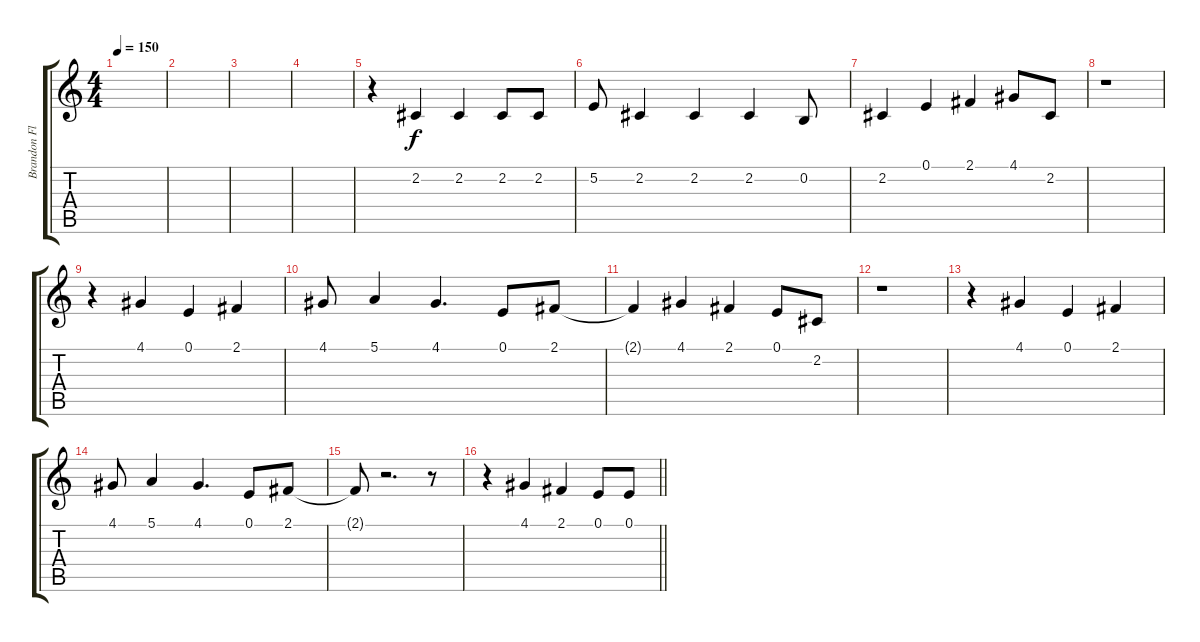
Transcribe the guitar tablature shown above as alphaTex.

\track ("Brandon Flowers (Voice)" "Brandon Fl") {instrument oboe}
\staff {score tabs}
\tuning (E4 B3 G3 D3 A2 E2) {hide}
\ts (4 4)
\tempo 150
\clef g2
\ks c
|
|
|
|
r.4 2.2.4 2.2.4 2.2.8 2.2.8 |
5.2.8 2.2.4 2.2.4 2.2.4 0.2.8 |
2.2.4 0.1.4 2.1.4 4.1.8 2.2.8 |
r.1 |
r.4 4.1.4 0.1.4 2.1.4 |
4.1.8 5.1.4 4.1.4{d} 0.1.8 2.1.8 |
2.1{t}.4 4.1.4 2.1.4 0.1.8 2.2.8 |
r.1 |
r.4 4.1.4 0.1.4 2.1.4 |
4.1.8 5.1.4 4.1.4{d} 0.1.8 2.1.8 |
2.1{t}.8 r.2{d} r.8 |
\barLineRight lightlight
r.4 4.1.4 2.1.4 0.1.8 0.1.8
